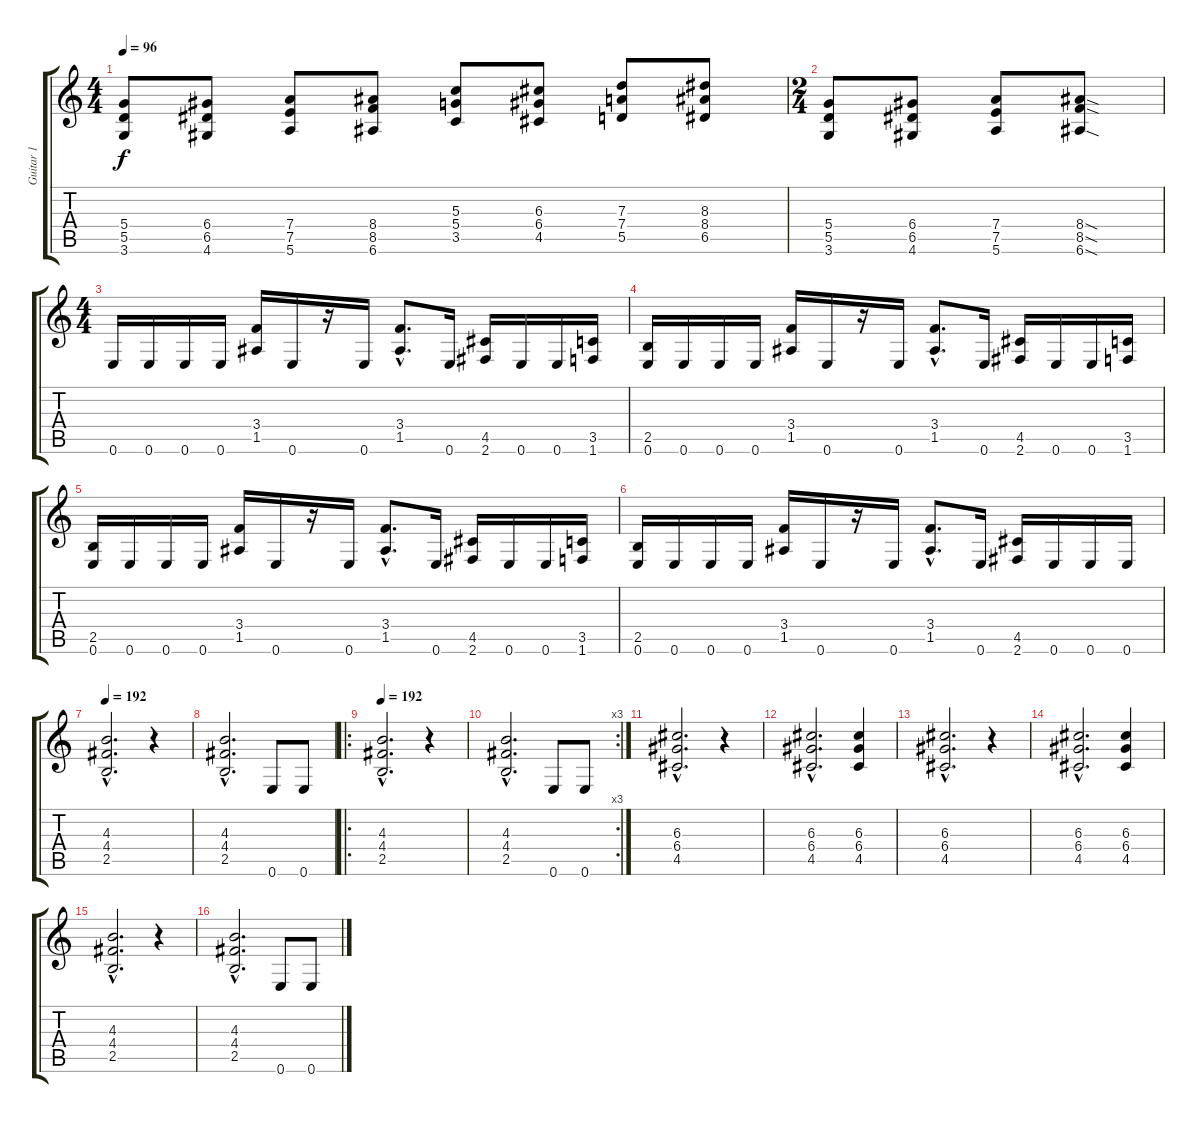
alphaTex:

\track ("Guitar 1" "Guitar 1") {instrument distortionguitar}
\staff {score tabs}
\tuning (E4 B3 G3 D3 A2 E2) {hide}
\ts (4 4)
\tempo 96
\clef g2
\ks c
(5.4 5.5 3.6).8{dy f} (6.4 6.5 4.6).8 (7.4 7.5 5.6).8 (8.4 8.5 6.6).8 (5.3 5.4 3.5).8 (6.3 6.4 4.5).8 (7.3 7.4 5.5).8 (8.3 8.4 6.5).8 |
\ts (2 4)
(5.4 5.5 3.6).8 (6.4 6.5 4.6).8 (7.4 7.5 5.6).8 (8.4{sod} 8.5{sod} 6.6{sod}).8 |
\ts (4 4)
0.6.16 0.6.16 0.6.16 0.6.16 (3.4 1.5).16 0.6.16 r.16 0.6.16 (3.4{hac} 1.5{hac}).8{d} 0.6.16 (4.5 2.6).16 0.6.16 0.6.16 (3.5 1.6).16 |
(2.5 0.6).16 0.6.16 0.6.16 0.6.16 (3.4 1.5).16 0.6.16 r.16 0.6.16 (3.4{hac} 1.5{hac}).8{d} 0.6.16 (4.5 2.6).16 0.6.16 0.6.16 (3.5 1.6).16 |
(2.5 0.6).16 0.6.16 0.6.16 0.6.16 (3.4 1.5).16 0.6.16 r.16 0.6.16 (3.4{hac} 1.5{hac}).8{d} 0.6.16 (4.5 2.6).16 0.6.16 0.6.16 (3.5 1.6).16 |
(2.5 0.6).16 0.6.16 0.6.16 0.6.16 (3.4 1.5).16 0.6.16 r.16 0.6.16 (3.4{hac} 1.5{hac}).8{d} 0.6.16 (4.5 2.6).16 0.6.16 0.6.16 0.6.16 |
\tempo 192
(4.3{hac} 4.4{hac} 2.5{hac}).2{d} r.4 |
(4.3{hac} 4.4{hac} 2.5{hac}).2{d} 0.6.8 0.6.8 |
\ro
\tempo 192
(4.3{hac} 4.4{hac} 2.5{hac}).2{d} r.4 |
\rc 3
(4.3{hac} 4.4{hac} 2.5{hac}).2{d} 0.6.8 0.6.8 |
(6.3{hac} 6.4{hac} 4.5{hac}).2{d} r.4 |
(6.3{hac} 6.4{hac} 4.5{hac}).2{d} (6.3 6.4 4.5).4 |
(6.3{hac} 6.4{hac} 4.5{hac}).2{d} r.4 |
(6.3{hac} 6.4{hac} 4.5{hac}).2{d} (6.3 6.4 4.5).4 |
(4.3{hac} 4.4{hac} 2.5{hac}).2{d} r.4 |
(4.3{hac} 4.4{hac} 2.5{hac}).2{d} 0.6.8 0.6.8
